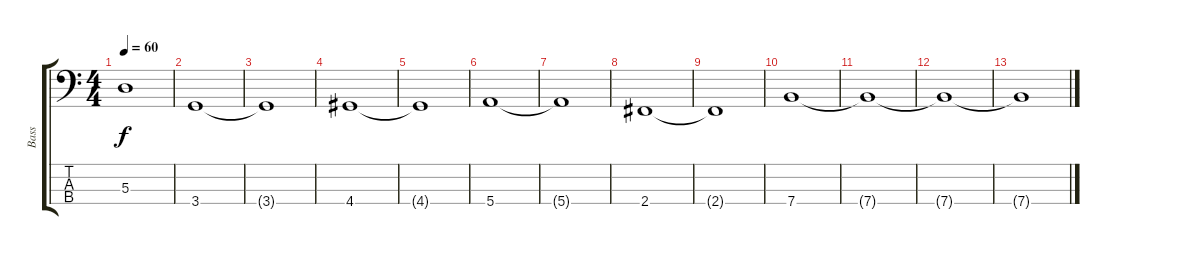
\track ("Bass" "Bass") {instrument slapbass2}
\staff {score tabs}
\tuning (G2 D2 A1 E1) {hide}
\ts (4 4)
\tempo 60
\clef f4
\ks c
5.3{t}.1{dy f} |
3.4.1 |
3.4{t}.1 |
4.4.1 |
4.4{t}.1 |
5.4.1 |
5.4{t}.1 |
2.4.1 |
2.4{t}.1 |
7.4.1 |
7.4{t}.1 |
7.4{t}.1 |
7.4{t}.1
